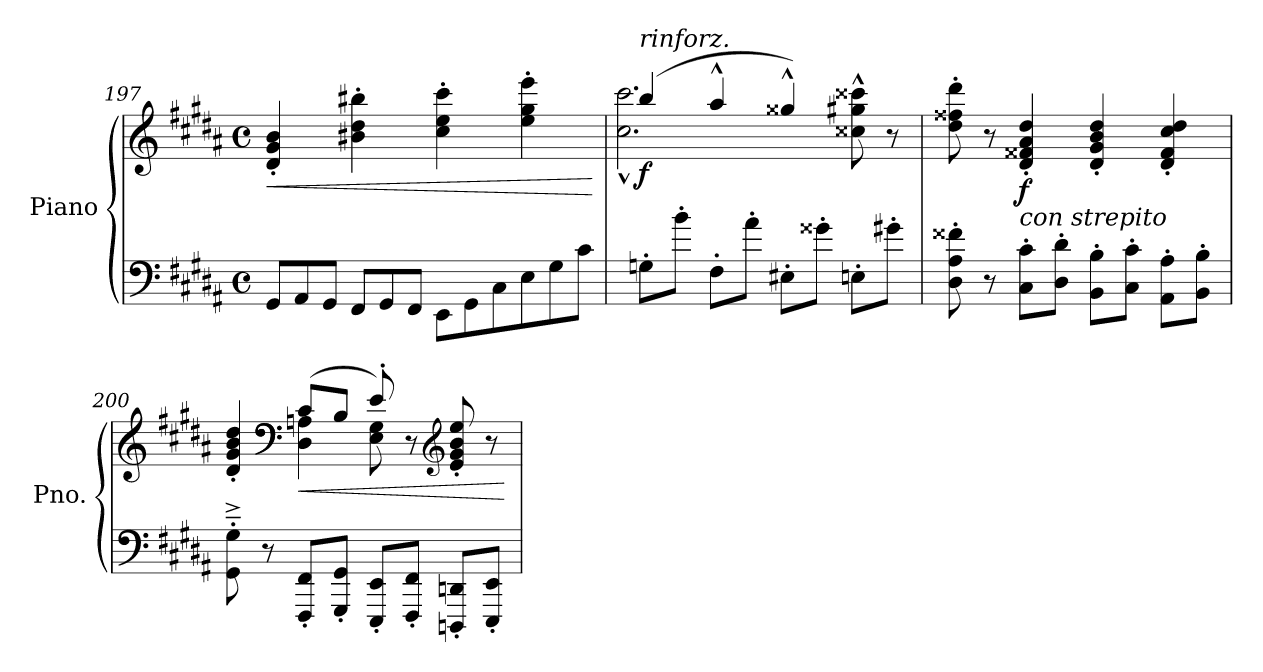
**kern	**kern	**dynam
*part1	*part1	*part1
*staff2	*staff1	*staff1/2
*I"Piano	*	*
*I'Pno.	*	*
*clefF4	*clefG2	*
*k[f#c#g#d#a#]	*k[f#c#g#d#a#]	*
*M4/4	*M4/4	*
*met(c)	*met(c)	*
*Xtuplet	*	*
=197	=197	=197
!	!	!LO:HP:b
12GG#/L	4d#/' 4g#/' 4b/'	<
12AA#/	.	.
12GG#/J	.	.
12FF#/L	4b#X\' 4dd#\' 4bb#X\'	.
12GG#/	.	.
12FF#/J	.	.
12EE\L	4cc#\' 4ee\' 4ccc#\'	.
12GG#\	.	.
12C#\	.	.
12E\	4ee\' 4gg#\' 4eee\'	.
12G#\	.	.
12c#\J	.	.
.	.	[
=198	=198	=198
*	*^	*
!	!LO:TX:a:i:t=rinforz.	!	!
!	!	!	!LO:DY:b
8Gn'\L	(<4bb/	2.cc#\^^ 2.ccc#\^^	f
8b'\J	.	.	.
8F#'\L	4aa#^^/	.	.
8a#'\J	.	.	.
8E#X'\L	4gg##X^^/)	.	.
8g##X'\J	.	.	.
8En'\L	8cc##X\^^ 8gg#X\^^ 8ccc##X\^^	4ryy	.
8g#X'\J	8r	.	.
*	*v	*v	*
!!LO:LB:g=z
=199	=199	=199
8D#\' 8A#\' 8f##X\'	8dd#\' 8ff##X\' 8ddd#\'	.
8r	8r	.
!	!LO:TX:b:i:t=con strepito	!
!	!	!LO:DY:b
8C#\' 8c#\'L	4d#/' 4f##X/' 4a#/' 4dd#/'	f
8D#\' 8d#\'J	.	.
8BB\' 8B\'L	4d#/' 4g#/' 4b/' 4dd#/'	.
8C#\' 8c#\'J	.	.
8AA#\' 8A#\'L	4d#/' 4f##/' 4cc#/' 4dd#/'	.
8BB\' 8B\'J	.	.
=200	=200	=200
*	*^	*
8GG#\~'^ 8G#\~'^	4d#/' 4g#/' 4b/' 4dd#/'	4ryy	.
8r	.	.	.
*	*clefF4	*	*
!	!	!	!LO:HP:b
8FFF#/' 8FF#/'L	(>8c#/L	4D#\ 4An\	<
8GGG#/' 8GG#/'J	8B/J	.	.
8EEE/' 8EE/'L	8e'/)	8E\ 8G#\	.
8FFF#/' 8FF#/'J	8r	4.ryy	.
*	*clefG2	*	*
8DDDn/' 8DDn/'L	8e/' 8g#/' 8b/' 8ee/'	.	.
8EEE/' 8EE/'J	8r	.	.
*	*v	*v	*
.	.	[
=	=	=
*-	*-	*-
